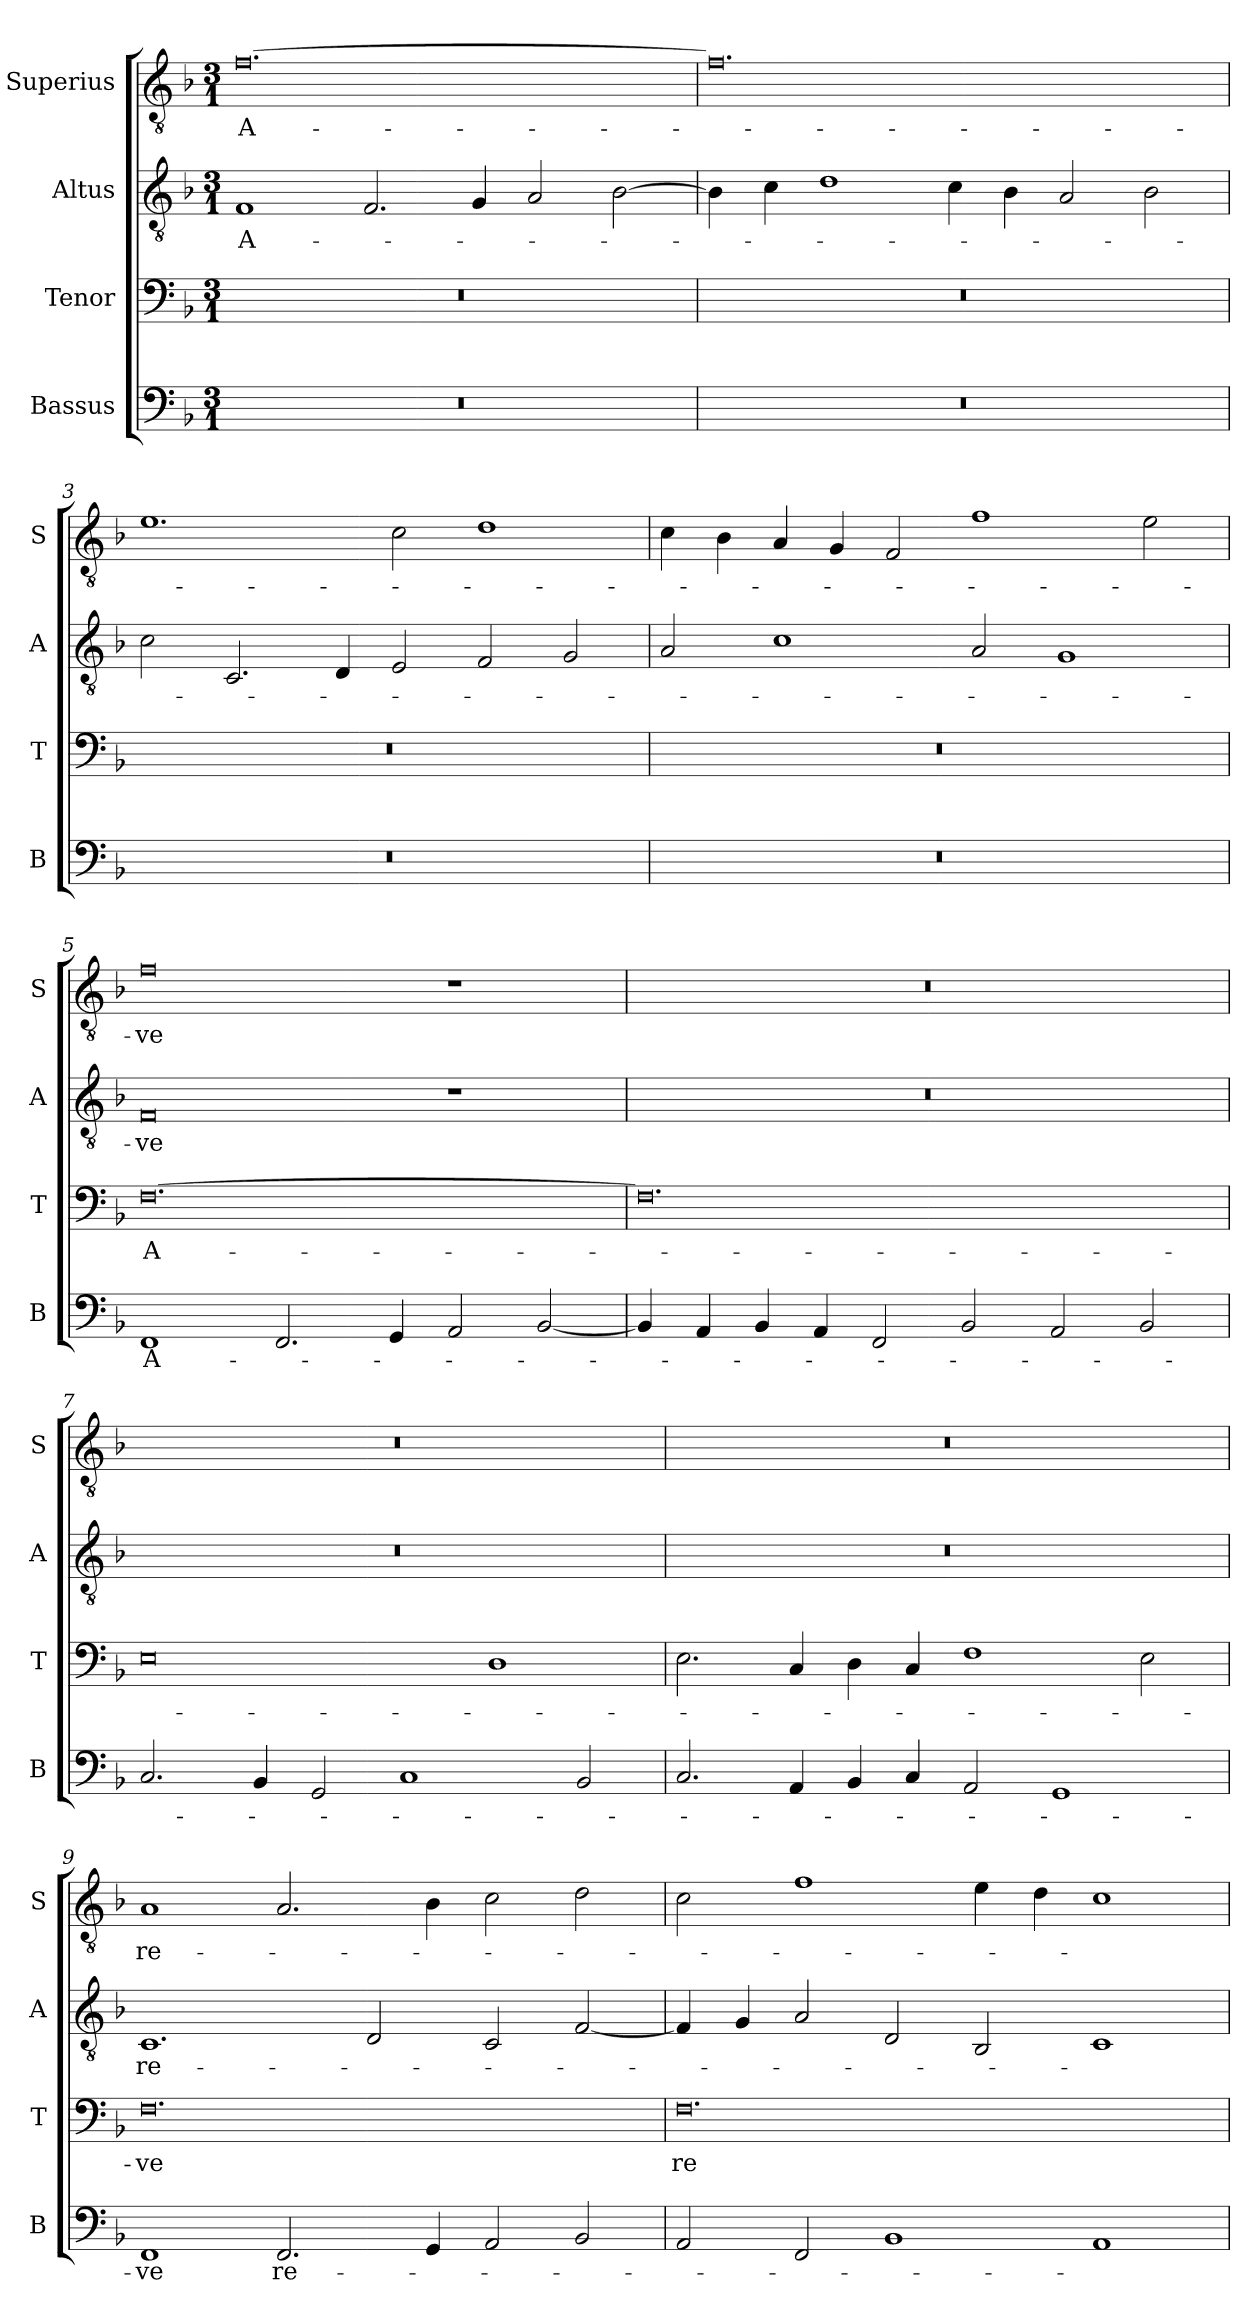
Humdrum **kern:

**kern	**text	**kern	**text	**kern	**text	**kern	**text
*part4	*part4	*part3	*part3	*part2	*part2	*part1	*part1
*staff4	*staff4	*staff3	*staff3	*staff2	*staff2	*staff1	*staff1
*I"Bassus	*	*I"Tenor	*	*I"Altus	*	*I"Superius	*
*I'B	*	*I'T	*	*I'A	*	*I'S	*
*clefF4	*	*clefF4	*	*clefGv2	*	*clefGv2	*
*k[b-]	*	*k[b-]	*	*k[b-]	*	*k[b-]	*
*d:	*	*d:	*	*d:	*	*d:	*
*M3/1	*	*M3/1	*	*M3/1	*	*M3/1	*
=1	=1	=1	=1	=1	=1	=1	=1
0.r	.	0.r	.	1F	A-	[0.f	A-
.	.	.	.	2.F	.	.	.
.	.	.	.	4G	.	.	.
.	.	.	.	2A	.	.	.
.	.	.	.	[2B-	.	.	.
=2	=2	=2	=2	=2	=2	=2	=2
0.r	.	0.r	.	4B-]	.	0.f]	.
.	.	.	.	4c	.	.	.
.	.	.	.	1d	.	.	.
.	.	.	.	4c	.	.	.
.	.	.	.	4B-	.	.	.
.	.	.	.	2A	.	.	.
.	.	.	.	2B-	.	.	.
=3	=3	=3	=3	=3	=3	=3	=3
0.r	.	0.r	.	2c	.	1.e	.
.	.	.	.	2.C	.	.	.
.	.	.	.	4D	.	.	.
.	.	.	.	2E	.	2c	.
.	.	.	.	2F	.	1d	.
.	.	.	.	2G	.	.	.
=4	=4	=4	=4	=4	=4	=4	=4
0.r	.	0.r	.	2A	.	4c	.
.	.	.	.	.	.	4B-	.
.	.	.	.	1c	.	4A	.
.	.	.	.	.	.	4G	.
.	.	.	.	.	.	2F	.
.	.	.	.	2A	.	1f	.
.	.	.	.	1G	.	.	.
.	.	.	.	.	.	2e	.
=5	=5	=5	=5	=5	=5	=5	=5
1FF	A-	[0.F	A-	0F	-ve	0f	ve
2.FF	.	.	.	.	.	.	.
4GG	.	.	.	.	.	.	.
2AA	.	.	.	1r	.	1r	.
[2BB-	.	.	.	.	.	.	.
=6	=6	=6	=6	=6	=6	=6	=6
4BB-]	.	0.F]	.	0.r	.	0.r	.
4AA	.	.	.	.	.	.	.
4BB-	.	.	.	.	.	.	.
4AA	.	.	.	.	.	.	.
2FF	.	.	.	.	.	.	.
2BB-	.	.	.	.	.	.	.
2AA	.	.	.	.	.	.	.
2BB-	.	.	.	.	.	.	.
=7	=7	=7	=7	=7	=7	=7	=7
2.C	.	0E	.	0.r	.	0.r	.
4BB-	.	.	.	.	.	.	.
2GG	.	.	.	.	.	.	.
1C	.	.	.	.	.	.	.
.	.	1D	.	.	.	.	.
2BB-	.	.	.	.	.	.	.
=8	=8	=8	=8	=8	=8	=8	=8
2.C	.	2.E	.	0.r	.	0.r	.
4AA	.	4C	.	.	.	.	.
4BB-	.	4D	.	.	.	.	.
4C	.	4C	.	.	.	.	.
2AA	.	1F	.	.	.	.	.
1GG	.	.	.	.	.	.	.
.	.	2E	.	.	.	.	.
=9	=9	=9	=9	=9	=9	=9	=9
1FF	-ve	0.F	ve	1.C	re-	1A	re-
2.FF	re-	.	.	.	.	2.A	.
.	.	.	.	2D	.	.	.
4GG	.	.	.	.	.	4B-	.
2AA	.	.	.	2C	.	2c	.
2BB-	.	.	.	[2F	.	2d	.
=10	=10	=10	=10	=10	=10	=10	=10
2AA	.	0.F	re-	4F]	.	2c	.
.	.	.	.	4G	.	.	.
2FF	.	.	.	2A	.	1f	.
1BB-	.	.	.	2D	.	.	.
.	.	.	.	2BB-	.	4e	.
.	.	.	.	.	.	4d	.
1AA	.	.	.	1C	.	1c	.
=	=	=	=	=	=	=	=
*-	*-	*-	*-	*-	*-	*-	*-
